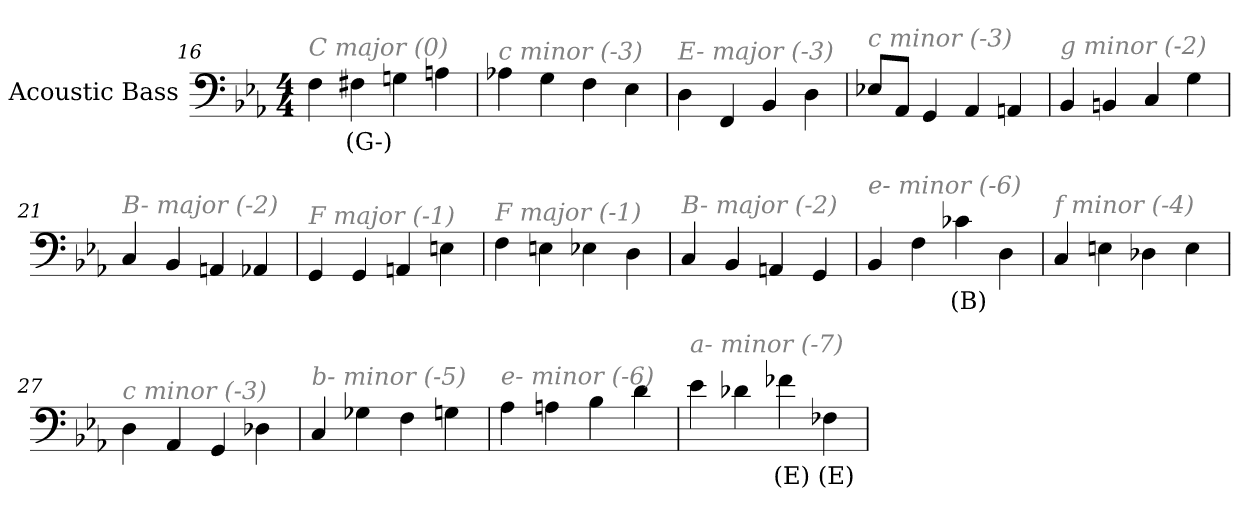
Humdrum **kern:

**kern	**text
*part1	*part1
*staff1	*staff1
*I"Acoustic Bass	*
*clefF4	*
*ITrd7c12	*
*k[b-e-a-]	*
*E-:	*
*M4/4	*
=16	=16
!LO:TX:i:color=#808080:t=C major (0)	!
4FF	.
4FF#Xi	(G-)
4GGn	.
4AAn	.
=17	=17
!LO:TX:i:color=#808080:t=c minor (-3)	!
4AA-X	.
4GG	.
4FF	.
4EE-	.
=18	=18
!LO:TX:i:color=#808080:t=E- major (-3)	!
4DD	.
4FFF	.
4BBB-	.
4DD	.
=19	=19
!LO:TX:i:color=#808080:t=c minor (-3)	!
8EE-XL	.
8AAA-J	.
4GGG	.
4AAA-	.
4AAAn	.
=20	=20
!LO:TX:i:color=#808080:t=g minor (-2)	!
4BBB-	.
4BBBn	.
4CC	.
4GG	.
=21	=21
!LO:TX:i:color=#808080:t=B- major (-2)	!
4CC	.
4BBB-	.
4AAAn	.
4AAA-X	.
=22	=22
!LO:TX:i:color=#808080:t=F major (-1)	!
4GGG	.
4GGG	.
4AAAn	.
4EEn	.
=23	=23
!LO:TX:i:color=#808080:t=F major (-1)	!
4FF	.
4EEn	.
4EE-X	.
4DD	.
=24	=24
!LO:TX:i:color=#808080:t=B- major (-2)	!
4CC	.
4BBB-	.
4AAAn	.
4GGG	.
=25	=25
!LO:TX:i:color=#808080:t=e- minor (-6)	!
4BBB-	.
4FF	.
4C-Xi	(B)
4DD	.
=26	=26
!LO:TX:i:color=#808080:t=f minor (-4)	!
4CC	.
4EEn	.
4DD-X	.
4EE	.
=27	=27
!LO:TX:i:color=#808080:t=c minor (-3)	!
4DD	.
4AAA-	.
4GGG	.
4DD-X	.
=28	=28
!LO:TX:i:color=#808080:t=b- minor (-5)	!
4CC	.
4GG-X	.
4FF	.
4GGn	.
=29	=29
!LO:TX:i:color=#808080:t=e- minor (-6)	!
4AA-	.
4AAn	.
4BB-	.
4D	.
=30	=30
!LO:TX:i:color=#808080:t=a- minor (-7)	!
4E-	.
4D-X	.
4F-Xi	(E)
4FF-Xi	(E)
=	=
*-	*-
